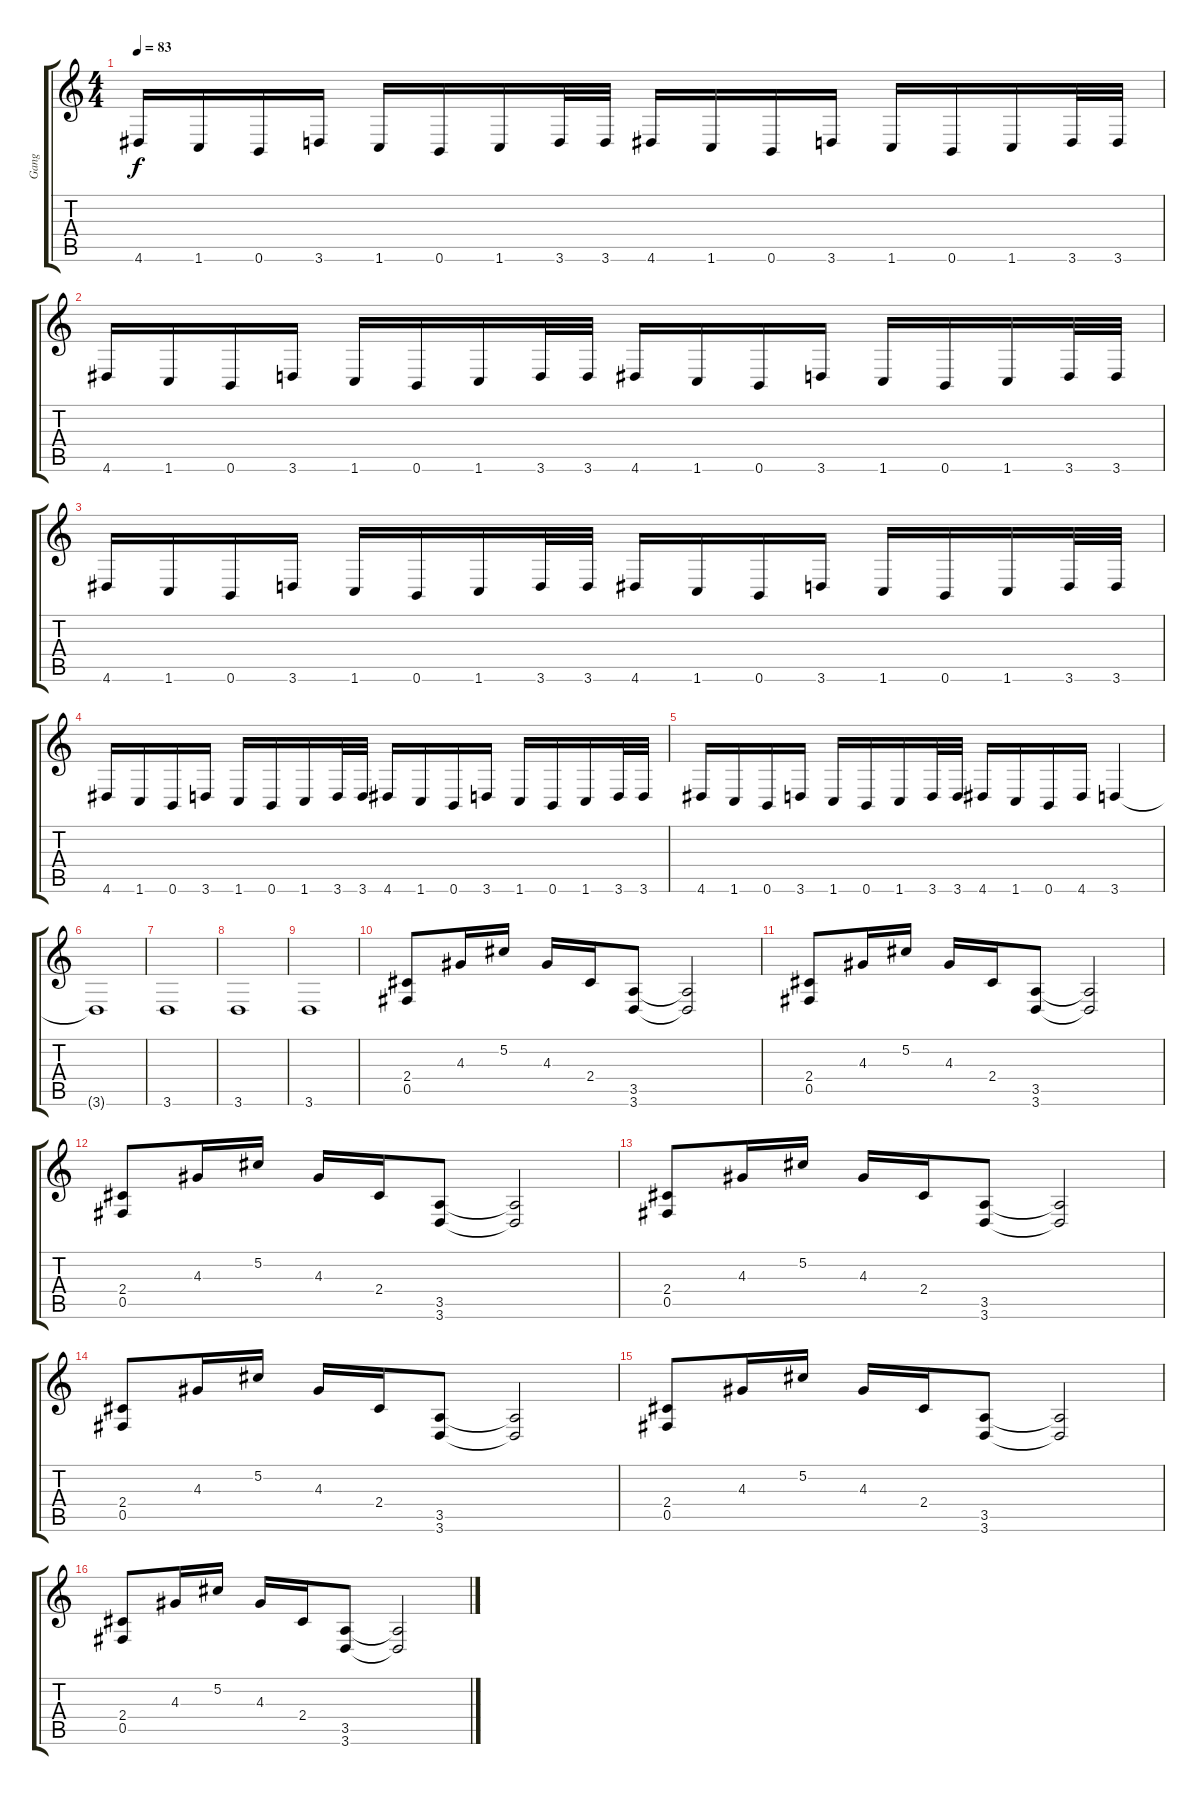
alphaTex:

\track ("Gang" "Gang") {instrument distortionguitar}
\staff {score tabs}
\tuning (Db4 Ab3 E3 B2 Gb2 B1) {hide}
\ts (4 4)
\tempo 83
\clef g2
\ks c
4.6.16{dy f} 1.6.16 0.6.16 3.6.16 1.6.16 0.6.16 1.6.16 3.6.32 3.6.32 4.6.16 1.6.16 0.6.16 3.6.16 1.6.16 0.6.16 1.6.16 3.6.32 3.6.32 |
4.6.16 1.6.16 0.6.16 3.6.16 1.6.16 0.6.16 1.6.16 3.6.32 3.6.32 4.6.16 1.6.16 0.6.16 3.6.16 1.6.16 0.6.16 1.6.16 3.6.32 3.6.32 |
4.6.16 1.6.16 0.6.16 3.6.16 1.6.16 0.6.16 1.6.16 3.6.32 3.6.32 4.6.16 1.6.16 0.6.16 3.6.16 1.6.16 0.6.16 1.6.16 3.6.32 3.6.32 |
4.6.16 1.6.16 0.6.16 3.6.16 1.6.16 0.6.16 1.6.16 3.6.32 3.6.32 4.6.16 1.6.16 0.6.16 3.6.16 1.6.16 0.6.16 1.6.16 3.6.32 3.6.32 |
4.6.16 1.6.16 0.6.16 3.6.16 1.6.16 0.6.16 1.6.16 3.6.32 3.6.32 4.6.16 1.6.16 0.6.16 4.6.16 3.6.4 |
3.6{t}.1 |
3.6.1 |
3.6.1 |
3.6.1 |
(2.4 0.5).8 4.3.16 5.2.16 4.3.16 2.4.16 (3.5 3.6).8 (3.5{t} 3.6{t}).2 |
(2.4 0.5).8 4.3.16 5.2.16 4.3.16 2.4.16 (3.5 3.6).8 (3.5{t} 3.6{t}).2 |
(2.4 0.5).8 4.3.16 5.2.16 4.3.16 2.4.16 (3.5 3.6).8 (3.5{t} 3.6{t}).2 |
(2.4 0.5).8 4.3.16 5.2.16 4.3.16 2.4.16 (3.5 3.6).8 (3.5{t} 3.6{t}).2 |
(2.4 0.5).8 4.3.16 5.2.16 4.3.16 2.4.16 (3.5 3.6).8 (3.5{t} 3.6{t}).2 |
(2.4 0.5).8 4.3.16 5.2.16 4.3.16 2.4.16 (3.5 3.6).8 (3.5{t} 3.6{t}).2 |
(2.4 0.5).8 4.3.16 5.2.16 4.3.16 2.4.16 (3.5 3.6).8 (3.5{t} 3.6{t}).2
